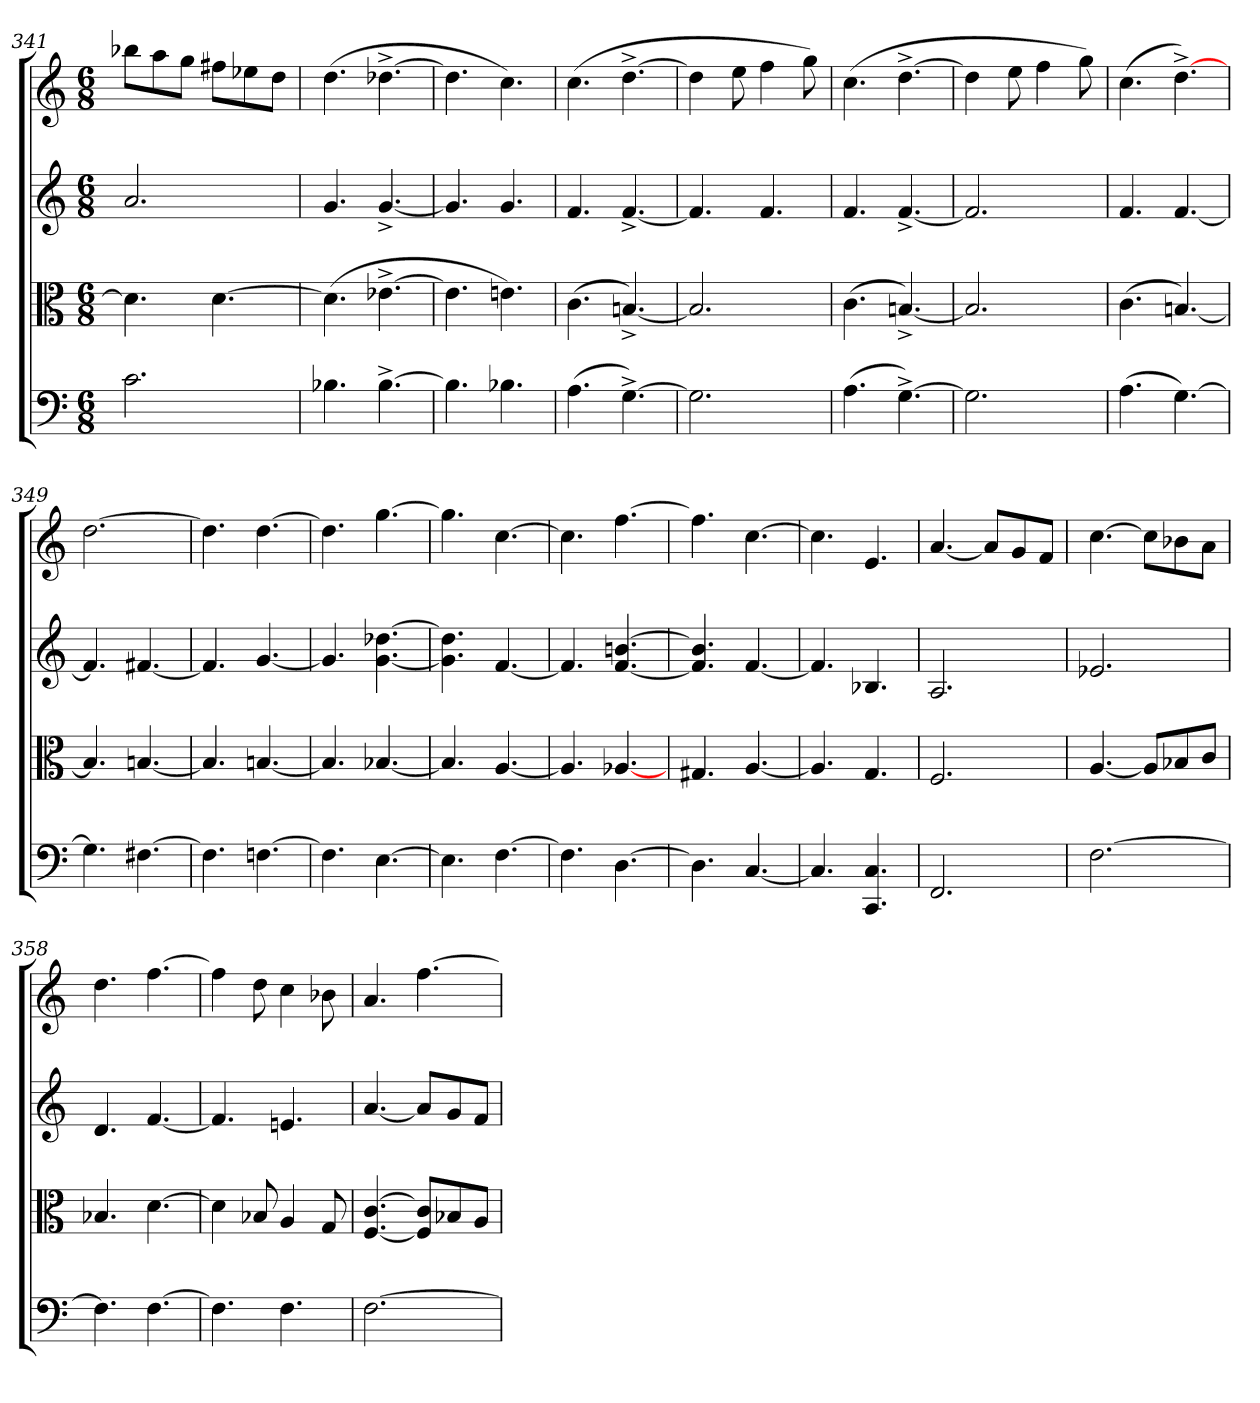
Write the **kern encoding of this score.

**kern	**kern	**kern	**kern
*part4	*part3	*part2	*part1
*staff4	*staff3	*staff2	*staff1
*clefF4	*clefC3	*clefG2	*clefG2
*M6/8	*M6/8	*M6/8	*M6/8
=341	=341	=341	=341
2.c\	4.d\]	2.a/	8bb-\L
.	.	.	8aa\
.	.	.	8gg\J
.	[4.d\	.	8ff#\L
.	.	.	8ee-\
.	.	.	8dd\J
=342	=342	=342	=342
4.B-\	(>4.d\]	4.g/	(>4.dd\
[4.B-^>\	[4.e-^>\	[4.g^</	[4.dd-^>\
=343	=343	=343	=343
4.B-\]	4.e-\]	4.g/]	4.dd-\]
4.B-\	4.en\)	4.g/	4.cc\)
=344	=344	=344	=344
(>4.A\	(>4.c\	4.f/	(>4.cc\
[4.G^>\)	[4.Bn^</)	[4.f^</	[4.dd^>\
=345	=345	=345	=345
2.G\]	2.B/]	4.f/]	4dd\]
.	.	.	8ee\
.	.	4.f/	4ff\
.	.	.	8gg\)
=346	=346	=346	=346
(>4.A\	(>4.c\	4.f/	(>4.cc\
[4.G^>\)	[4.Bn^</)	[4.f^</	[4.dd^>\
=347	=347	=347	=347
2.G\]	2.B/]	2.f/]	4dd\]
.	.	.	8ee\
.	.	.	4ff\
.	.	.	8gg\)
=348	=348	=348	=348
(>4.A\	(>4.c\	4.f/	(>4.cc\
[4.G\)	[4.Bn/)	[4.f/	[4.dd^>\)
!!LO:LB:g=z
=349	=349	=349	=349
4.G\]	4.B/]	4.f/]	[2.dd\
[4.F#\	[4.Bn/	[4.f#/	.
=350	=350	=350	=350
4.F#\]	4.B/]	4.f#/]	4.dd\]
[4.Fn\	[4.Bn/	[4.g/	[4.dd\
=351	=351	=351	=351
4.F\]	4.B/]	4.g/]	4.dd\]
[4.E\	[4.B-/	[4.g\ [4.dd-\	[4.gg\
=352	=352	=352	=352
4.E\]	4.B-/]	4.g]\ 4.dd-]\	4.gg\]
[4.F\	[4.A/	[4.f/	[4.cc\
=353	=353	=353	=353
4.F\]	4.A/]	4.f/]	4.cc\]
[4.D\	[4.A-/	[4.f/ [4.bn/	[4.ff\
=354	=354	=354	=354
4.D\]	4.G#/	4.f]/ 4.b]/	4.ff\]
[4.C/	[4.A/	[4.f/	[4.cc\
=355	=355	=355	=355
4.C/]	4.A/]	4.f/]	4.cc\]
4.CC/ 4.C/	4.G/	4.B-/	4.e/
=356	=356	=356	=356
2.FF/	2.F/	2.A/	[4.a/
.	.	.	8a/L]
.	.	.	8g/
.	.	.	8f/J
=357	=357	=357	=357
[2.F\	[4.A/	2.e-/	[4.cc\
.	8A/L]	.	8cc\L]
.	8B-/	.	8b-\
.	8c/J	.	8a\J
=358	=358	=358	=358
4.F\]	4.B-/	4.d/	4.dd\
[4.F\	[4.d\	[4.f/	[4.ff\
=359	=359	=359	=359
4.F\]	4d\]	4.f/]	4ff\]
.	8B-/	.	8dd\
4.F\	4A/	4.en/	4cc\
.	8G/	.	8b-\
=360	=360	=360	=360
[2.F\	[4.F/ [4.c/	[4.a/	4.a/
.	8F]/ 8c]/L	8a/L]	[4.ff\
.	8B-/	8g/	.
.	8A/J	8f/J	.
=	=	=	=
*-	*-	*-	*-
